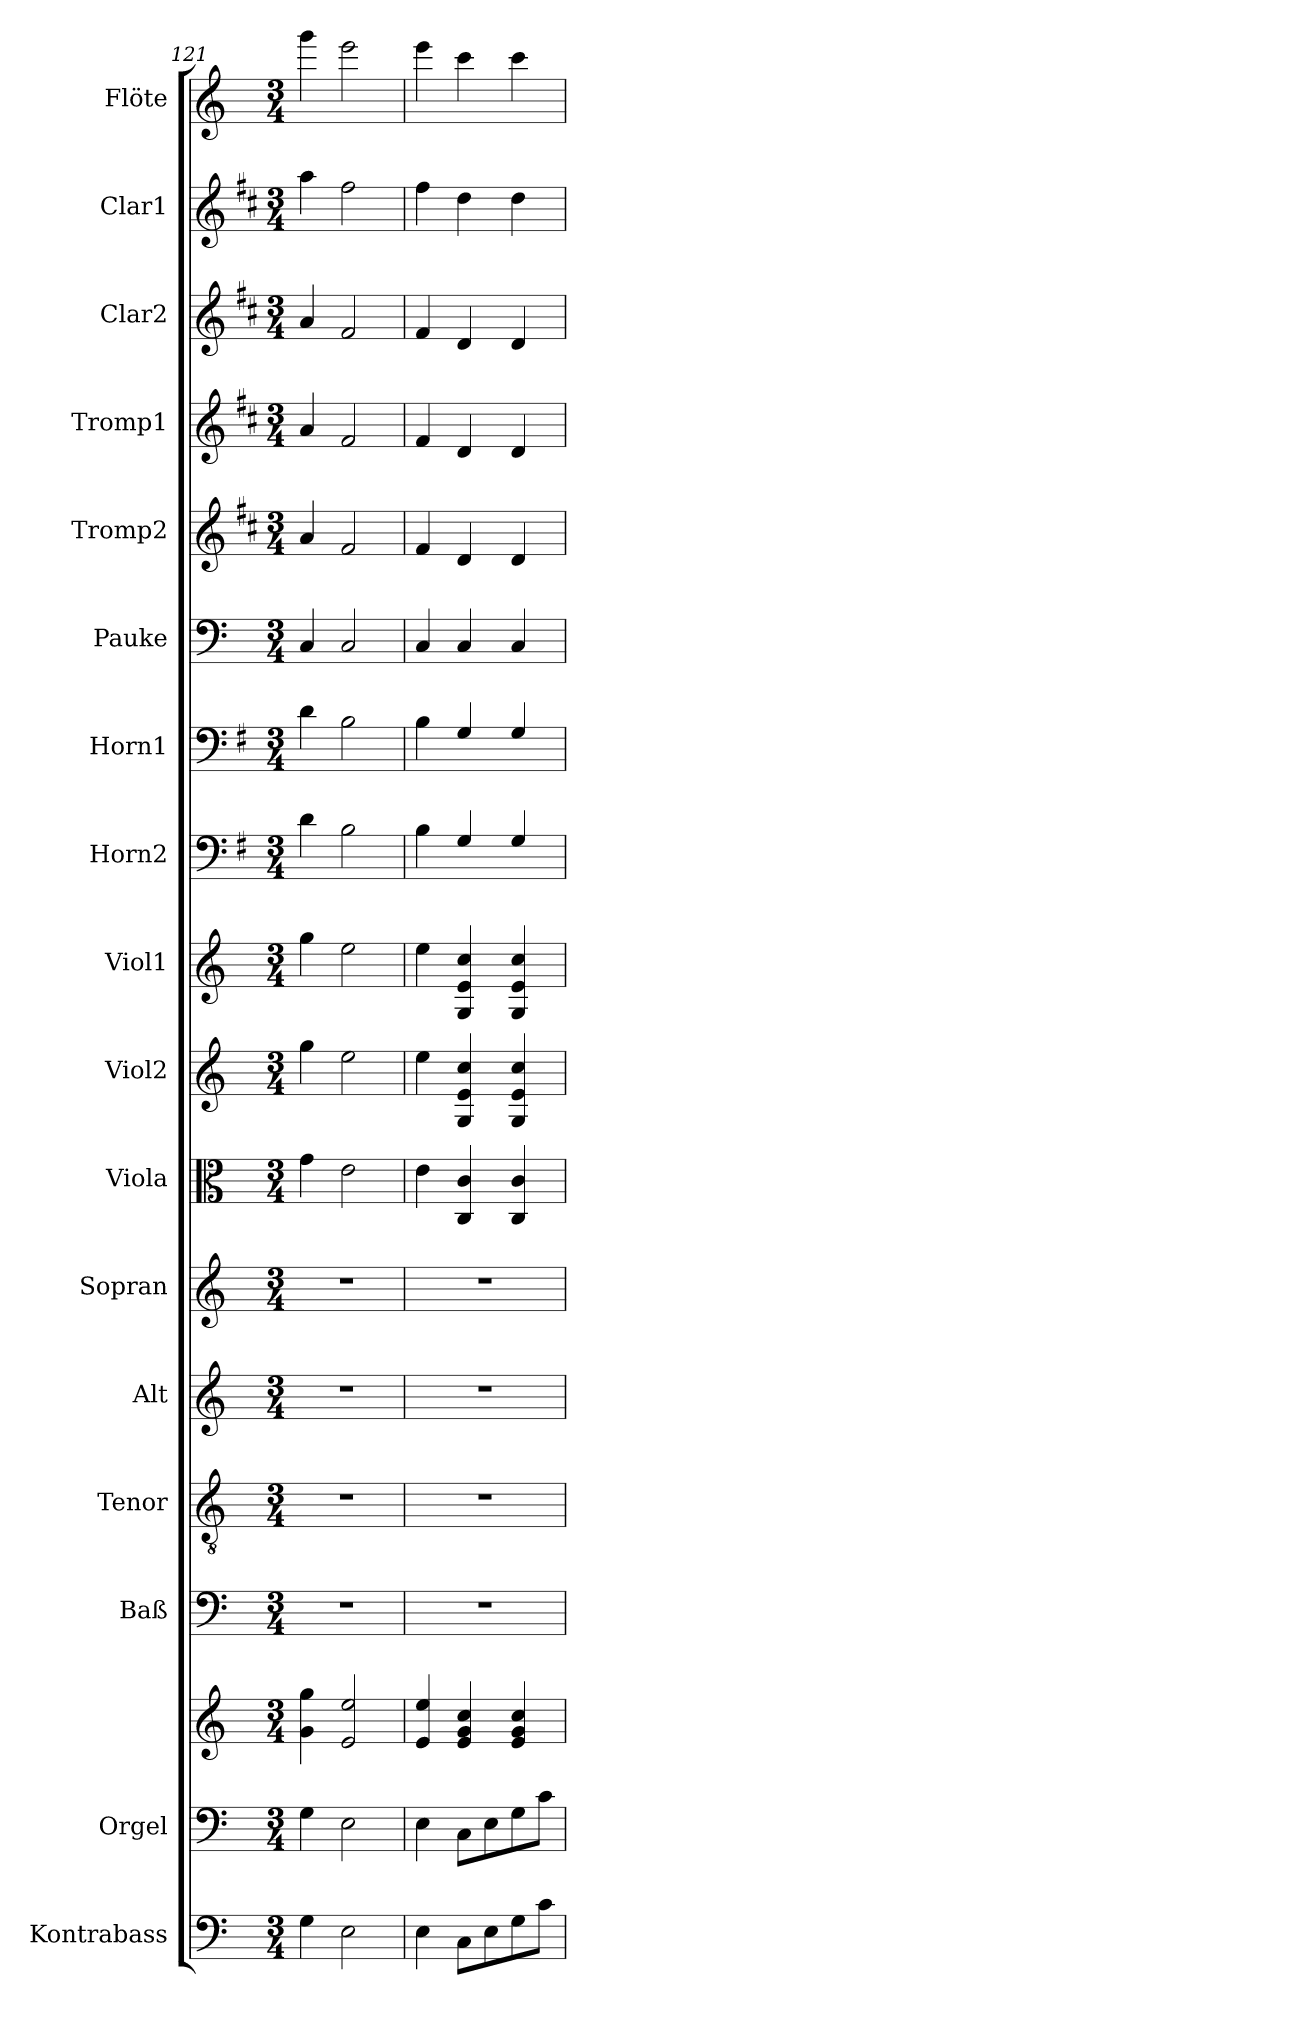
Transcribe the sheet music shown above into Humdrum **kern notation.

**kern	**kern	**kern	**kern	**kern	**kern	**kern	**kern	**kern	**kern	**kern	**kern	**kern	**kern	**kern	**kern	**kern	**kern
*part17	*part16	*part16	*part15	*part14	*part13	*part12	*part11	*part10	*part9	*part8	*part7	*part6	*part5	*part4	*part3	*part2	*part1
*staff18	*staff17	*staff16	*staff15	*staff14	*staff13	*staff12	*staff11	*staff10	*staff9	*staff8	*staff7	*staff6	*staff5	*staff4	*staff3	*staff2	*staff1
*I"Kontrabass	*I"Orgel	*	*I"Baß	*I"Tenor	*I"Alt	*I"Sopran	*I"Viola	*I"Viol2	*I"Viol1	*I"Horn2	*I"Horn1	*I"Pauke	*I"Tromp2	*I"Tromp1	*I"Clar2	*I"Clar1	*I"Flöte
*I'Kb	*	*	*I'B	*I'T	*I'A	*I'S	*I'Vla	*I'Vl2	*I'Vl1	*I'Hr2	*I'Hr1	*I'Pk	*I'Tr2	*I'Tr1	*I'Cl2	*I'Cl1	*I'Fl
*clefF4	*clefF4	*clefG2	*clefF4	*clefGv2	*clefG2	*clefG2	*clefC3	*clefG2	*clefG2	*clefF4	*clefF4	*clefF4	*clefG2	*clefG2	*clefG2	*clefG2	*clefG2
*ITrd7c12	*	*	*	*	*	*	*	*	*	*ITrd4c7	*ITrd4c7	*	*ITrd1c2	*ITrd1c2	*ITrd1c2	*ITrd1c2	*
*k[]	*k[]	*k[]	*k[]	*k[]	*k[]	*k[]	*k[]	*k[]	*k[]	*k[]	*k[]	*k[]	*k[]	*k[]	*k[]	*k[]	*k[]
*C:	*C:	*C:	*C:	*C:	*C:	*C:	*C:	*C:	*C:	*C:	*C:	*C:	*C:	*C:	*C:	*C:	*C:
*M3/4	*M3/4	*M3/4	*M3/4	*M3/4	*M3/4	*M3/4	*M3/4	*M3/4	*M3/4	*M3/4	*M3/4	*M3/4	*M3/4	*M3/4	*M3/4	*M3/4	*M3/4
=121	=121	=121	=121	=121	=121	=121	=121	=121	=121	=121	=121	=121	=121	=121	=121	=121	=121
4GG\	4G\	4g\ 4gg\	2.r	2.r	2.r	2.r	4g\	4gg\	4gg\	4G\	4G\	4C/	4g/	4g/	4g/	4gg\	4ggg\
2EE\	2E\	2e/ 2ee/	.	.	.	.	2e\	2ee\	2ee\	2E\	2E\	2C/	2e/	2e/	2e/	2ee\	2eee\
=122	=122	=122	=122	=122	=122	=122	=122	=122	=122	=122	=122	=122	=122	=122	=122	=122	=122
4EE\	4E\	4e/ 4ee/	2.r	2.r	2.r	2.r	4e\	4ee\	4ee\	4E\	4E\	4C/	4e/	4e/	4e/	4ee\	4eee\
8CC\L	8C\L	4e/ 4g/ 4cc/	.	.	.	.	4C/ 4c/	4G/ 4e/ 4cc/	4G/ 4e/ 4cc/	4C/	4C/	4C/	4c/	4c/	4c/	4cc\	4ccc\
8EE\	8E\	.	.	.	.	.	.	.	.	.	.	.	.	.	.	.	.
8GG\	8G\	4e/ 4g/ 4cc/	.	.	.	.	4C/ 4c/	4G/ 4e/ 4cc/	4G/ 4e/ 4cc/	4C/	4C/	4C/	4c/	4c/	4c/	4cc\	4ccc\
8C\J	8c\J	.	.	.	.	.	.	.	.	.	.	.	.	.	.	.	.
=	=	=	=	=	=	=	=	=	=	=	=	=	=	=	=	=	=
*-	*-	*-	*-	*-	*-	*-	*-	*-	*-	*-	*-	*-	*-	*-	*-	*-	*-
